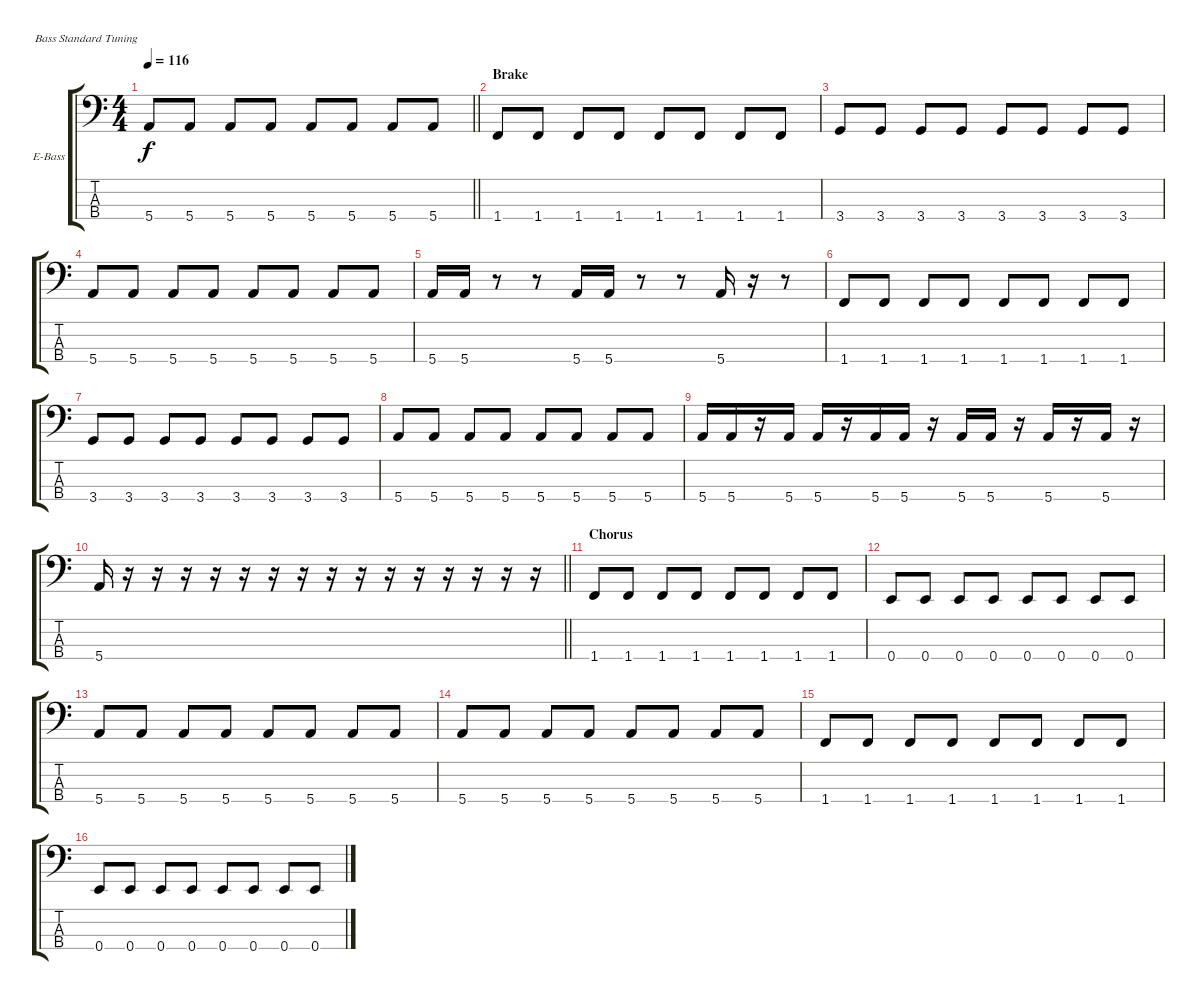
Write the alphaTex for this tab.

\bracketExtendMode groupsimilarinstruments
\firstSystemTrackNameOrientation horizontal
\otherSystemsTrackNameOrientation horizontal
\track ("Bass" "E-Bass") {instrument electricbassfinger}
\staff {score tabs}
\tuning (G2 D2 A1 E1)
\ts (4 4)
\tempo 116
\clef f4
\barLineRight lightlight
\ks c
5.4.8{dy f} 5.4.8 5.4.8 5.4.8 5.4.8 5.4.8 5.4.8 5.4.8 |
\section ("" "Brake")
1.4.8 1.4.8 1.4.8 1.4.8 1.4.8 1.4.8 1.4.8 1.4.8 |
3.4.8 3.4.8 3.4.8 3.4.8 3.4.8 3.4.8 3.4.8 3.4.8 |
5.4.8 5.4.8 5.4.8 5.4.8 5.4.8 5.4.8 5.4.8 5.4.8 |
5.4.16 5.4.16 r.8 r.8 5.4.16 5.4.16 r.8 r.8 5.4.16 r.16 r.8 |
1.4.8 1.4.8 1.4.8 1.4.8 1.4.8 1.4.8 1.4.8 1.4.8 |
3.4.8 3.4.8 3.4.8 3.4.8 3.4.8 3.4.8 3.4.8 3.4.8 |
5.4.8 5.4.8 5.4.8 5.4.8 5.4.8 5.4.8 5.4.8 5.4.8 |
5.4.16 5.4.16 r.16 5.4.16 5.4.16 r.16 5.4.16 5.4.16 r.16 5.4.16 5.4.16 r.16 5.4.16 r.16 5.4.16 r.16 |
\barLineRight lightlight
5.4.16 r.16 r.16 r.16 r.16 r.16 r.16 r.16 r.16 r.16 r.16 r.16 r.16 r.16 r.16 r.16 |
\section ("" "Chorus")
1.4.8 1.4.8 1.4.8 1.4.8 1.4.8 1.4.8 1.4.8 1.4.8 |
0.4.8 0.4.8 0.4.8 0.4.8 0.4.8 0.4.8 0.4.8 0.4.8 |
5.4.8 5.4.8 5.4.8 5.4.8 5.4.8 5.4.8 5.4.8 5.4.8 |
5.4.8 5.4.8 5.4.8 5.4.8 5.4.8 5.4.8 5.4.8 5.4.8 |
1.4.8 1.4.8 1.4.8 1.4.8 1.4.8 1.4.8 1.4.8 1.4.8 |
0.4.8 0.4.8 0.4.8 0.4.8 0.4.8 0.4.8 0.4.8 0.4.8
